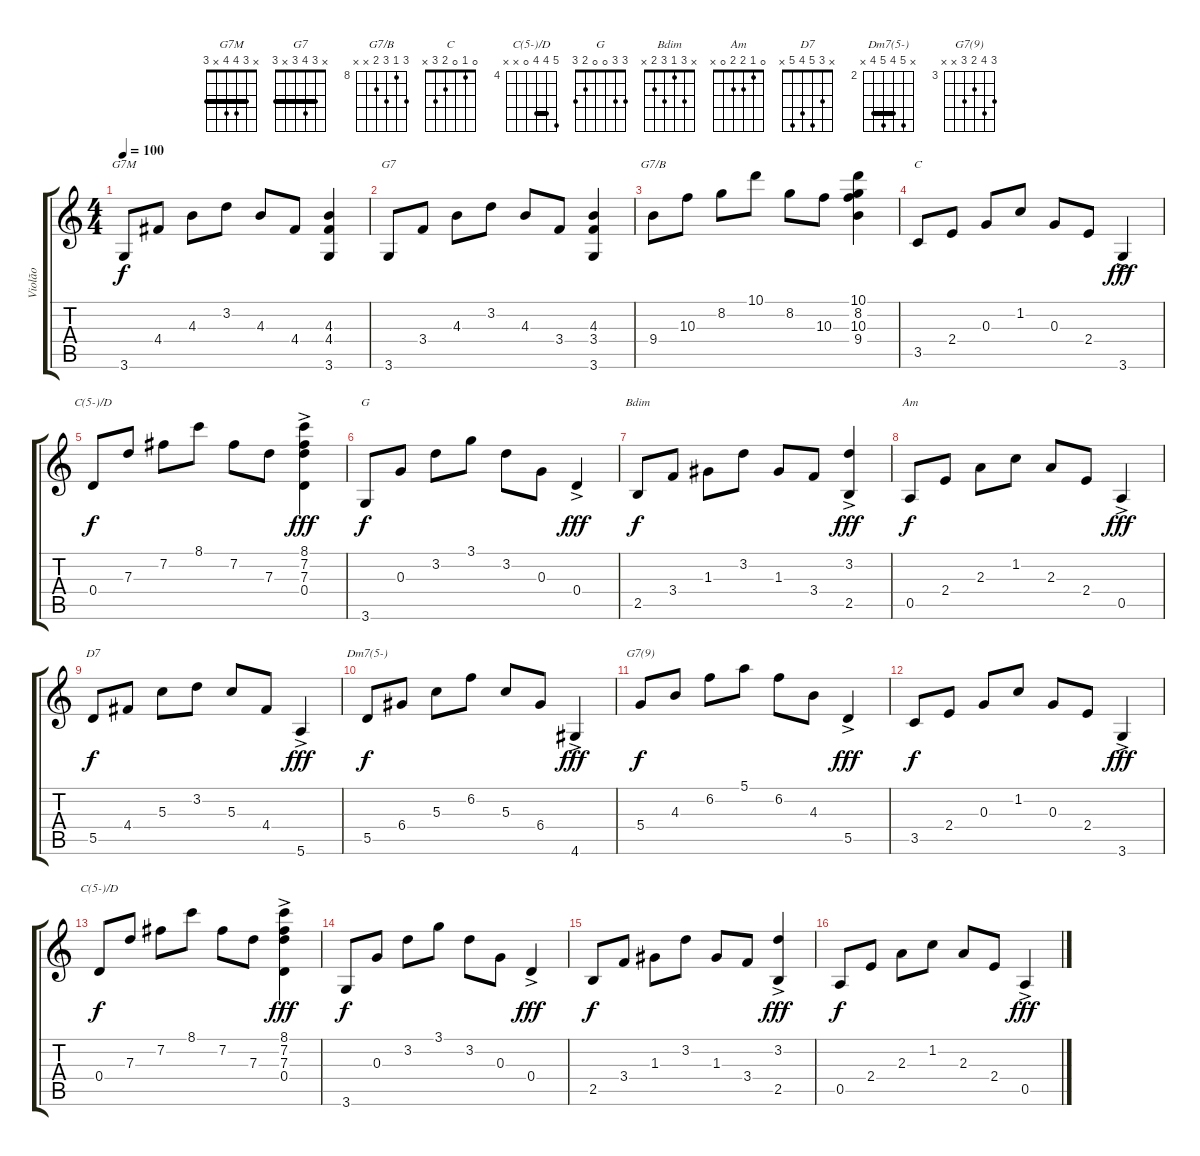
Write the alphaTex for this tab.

\track ("Violão" "Violão") {instrument acousticguitarnylon}
\staff {score tabs}
\tuning (E4 B3 G3 D3 A2 E2) {hide}
\chord ("G7M" x 3 4 4 x 3) {barre 3}
\chord ("G7" x 3 4 3 x 3) {barre 3}
\chord ("G7/B" 10 8 10 9 x x) {firstfret 8}
\chord ("C" 0 1 0 2 3 x)
\chord ("C(5-)/D" 8 7 7 0 x x) {firstfret 4 barre 0}
\chord ("G" 3 3 0 0 2 3) {barre 0}
\chord ("Bdim" x 3 1 3 2 x)
\chord ("Am" 0 1 2 2 0 x)
\chord ("D7" x 3 5 4 5 x)
\chord ("Dm7(5-)" x 6 5 6 5 x) {firstfret 2 barre 5}
\chord ("G7(9)" 5 6 4 5 x x) {firstfret 3}
\chord ("C(5-)/D" 8 7 7 0 x x) {firstfret 4 barre 7}
\ts (4 4)
\tempo 100
\clef g2
\ks c
3.6.8{ch "G7M" dy f} 4.4.8 4.3.8 3.2.8 4.3.8 4.4.8 (4.3 4.4 3.6).4 |
3.6.8{ch "G7"} 3.4.8 4.3.8 3.2.8 4.3.8 3.4.8 (4.3 3.4 3.6).4 |
9.4.8{ch "G7/B"} 10.3.8 8.2.8 10.1.8 8.2.8 10.3.8 (10.1 8.2 10.3 9.4).4 |
3.5.8{ch "C"} 2.4.8 0.3.8 1.2.8 0.3.8 2.4.8 3.6{ac}.4{dy fff} |
0.4.8{ch "C(5-)/D" dy f} 7.3.8 7.2.8 8.1.8 7.2.8 7.3.8 (8.1{ac} 7.2 7.3 0.4).4{dy fff} |
3.6.8{ch "G" dy f} 0.3.8 3.2.8 3.1.8 3.2.8 0.3.8 0.4{ac}.4{dy fff} |
2.5.8{ch "Bdim" dy f} 3.4.8 1.3.8 3.2.8 1.3.8 3.4.8 (3.2{ac} 2.5).4{dy fff} |
0.5.8{ch "Am" dy f} 2.4.8 2.3.8 1.2.8 2.3.8 2.4.8 0.5{ac}.4{dy fff} |
5.5.8{ch "D7" dy f} 4.4.8 5.3.8 3.2.8 5.3.8 4.4.8 5.6{ac}.4{dy fff} |
5.5.8{ch "Dm7(5-)" dy f} 6.4.8 5.3.8 6.2.8 5.3.8 6.4.8 4.6{ac}.4{dy fff} |
5.4.8{ch "G7(9)" dy f} 4.3.8 6.2.8 5.1.8 6.2.8 4.3.8 5.5{ac}.4{dy fff} |
3.5.8{dy f} 2.4.8 0.3.8 1.2.8 0.3.8 2.4.8 3.6{ac}.4{dy fff} |
0.4.8{ch "C(5-)/D" dy f} 7.3.8 7.2.8 8.1.8 7.2.8 7.3.8 (8.1{ac} 7.2 7.3 0.4).4{dy fff} |
3.6.8{dy f} 0.3.8 3.2.8 3.1.8 3.2.8 0.3.8 0.4{ac}.4{dy fff} |
2.5.8{dy f} 3.4.8 1.3.8 3.2.8 1.3.8 3.4.8 (3.2{ac} 2.5).4{dy fff} |
0.5.8{dy f} 2.4.8 2.3.8 1.2.8 2.3.8 2.4.8 0.5{ac}.4{dy fff}
